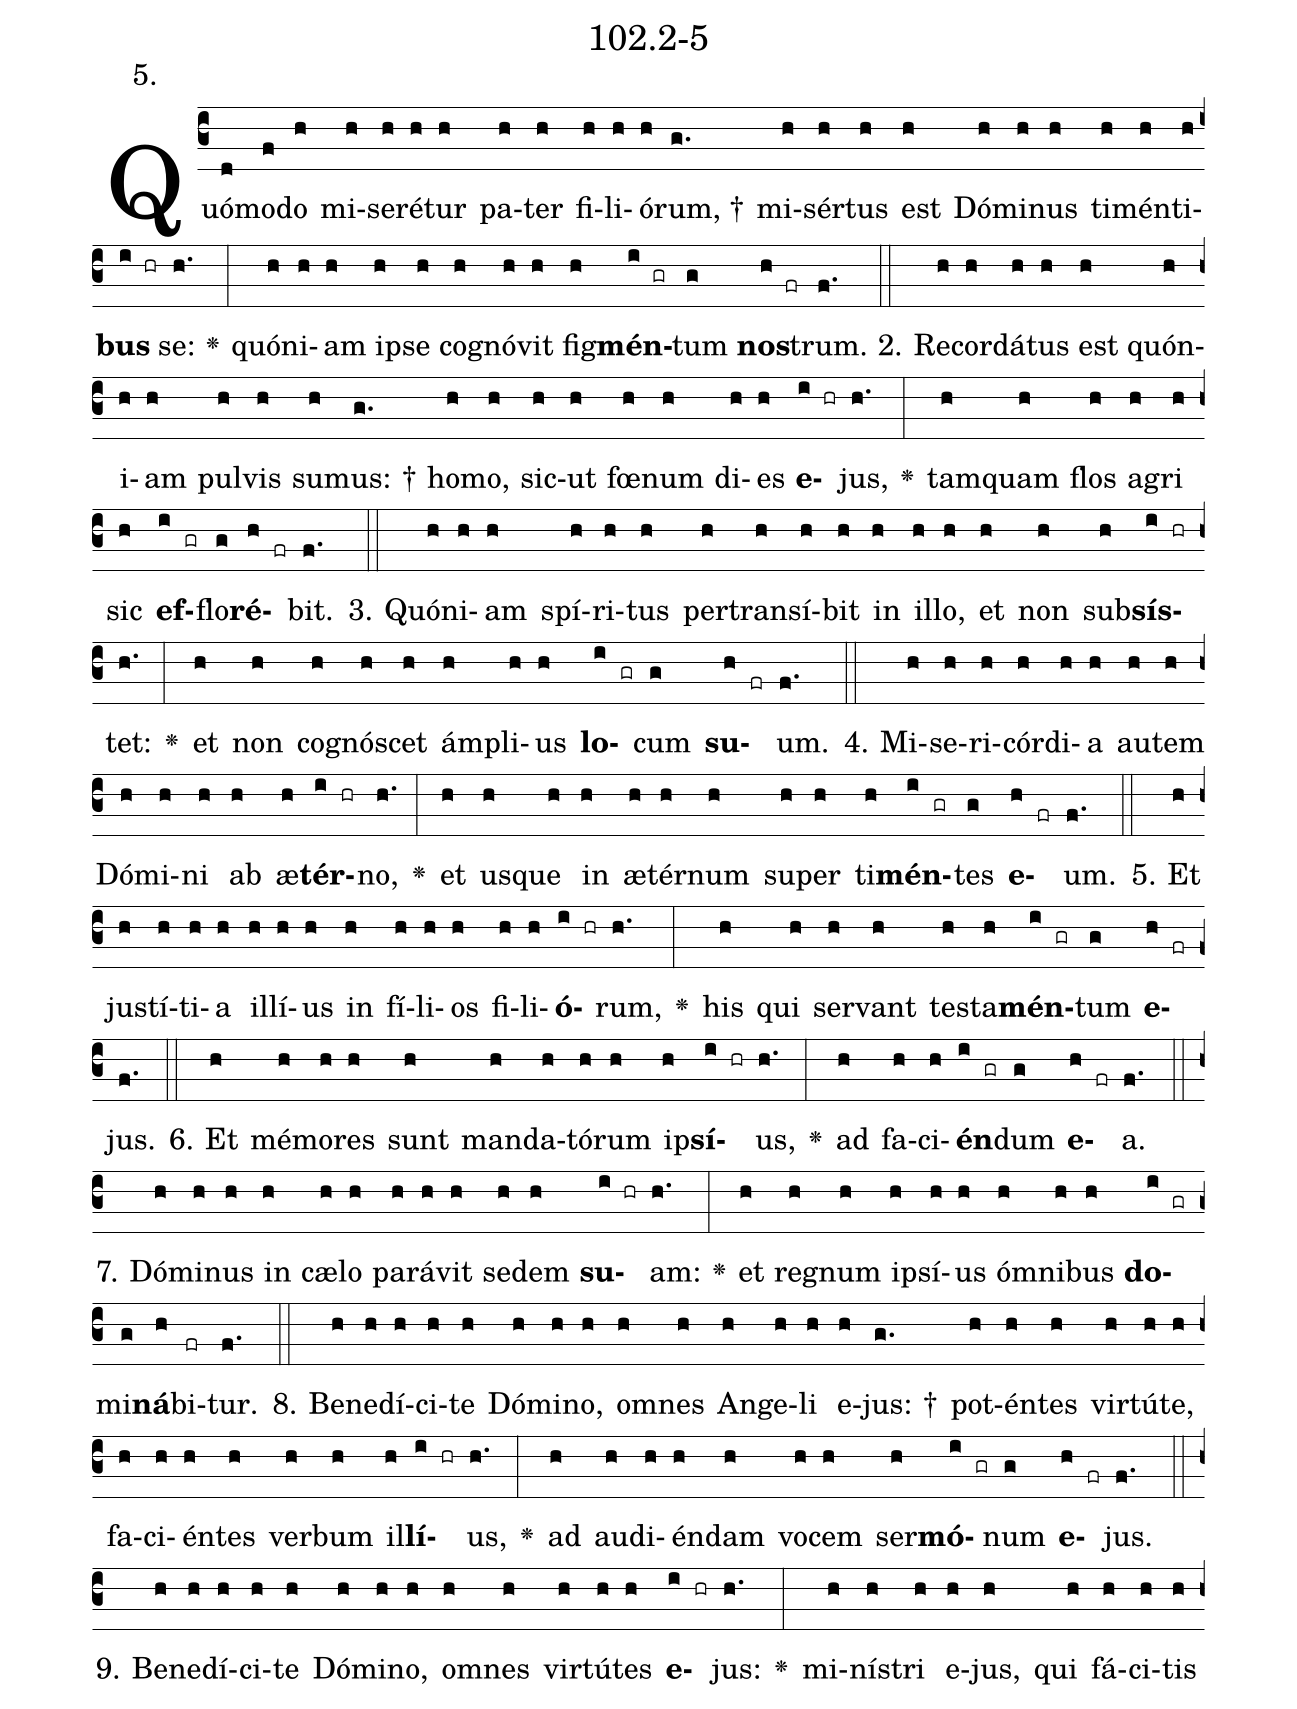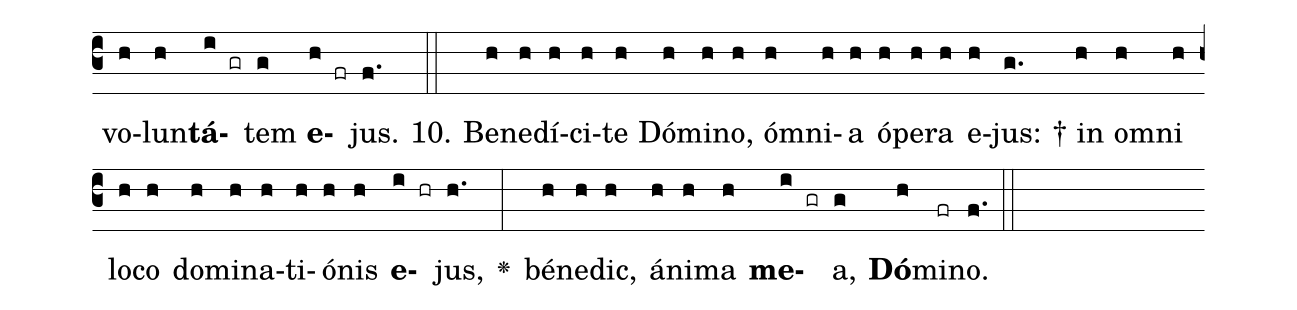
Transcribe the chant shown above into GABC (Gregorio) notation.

name: 102.2-5;
annotation: 5.;
%%
(c3)Quó(d)mo(f)do(h) mi(h)se(h)ré(h)tur(h) pa(h)ter(h) fi(h)li(h)ó(h)rum, †(g.) mi(h)sér(h)tus(h) est(h) Dó(h)mi(h)nus(h) ti(h)mén(h)ti(h)<b>bus</b>(i hr) se:(h.) <v>\greheightstar</v>(:) quón(h)i(h)am(h) ip(h)se(h) co(h)gnó(h)vit(h) fig(h)<b>mén</b>(i gr)tum(g) <b>nos</b>(h fr)trum.(f.) (::)
2. Re(h)cor(h)dá(h)tus(h) est(h) quón(h)i(h)am(h) pul(h)vis(h) su(h)mus: †(g.) ho(h)mo,(h) sic(h)ut(h) fœ(h)num(h) di(h)es(h) <b>e</b>(i hr)jus,(h.) <v>\greheightstar</v>(:) tam(h)quam(h) flos(h) a(h)gri(h) sic(h) <b>ef</b>(i gr)flo(g)<b>ré</b>(h fr)bit.(f.) (::)
3. Quón(h)i(h)am(h) spí(h)ri(h)tus(h) per(h)trans(h)í(h)bit(h) in(h) il(h)lo,(h) et(h) non(h) sub(h)<b>sís</b>(i hr)tet:(h.) <v>\greheightstar</v>(:) et(h) non(h) co(h)gnó(h)scet(h) ám(h)pli(h)us(h) <b>lo</b>(i gr)cum(g) <b>su</b>(h fr)um.(f.) (::)
4. Mi(h)se(h)ri(h)cór(h)di(h)a(h) au(h)tem(h) Dó(h)mi(h)ni(h) ab(h) æ(h)<b>tér</b>(i hr)no,(h.) <v>\greheightstar</v>(:) et(h) us(h)que(h) in(h) æ(h)tér(h)num(h) su(h)per(h) ti(h)<b>mén</b>(i gr)tes(g) <b>e</b>(h fr)um.(f.) (::)
5. Et(h) jus(h)tí(h)ti(h)a(h) il(h)lí(h)us(h) in(h) fí(h)li(h)os(h) fi(h)li(h)<b>ó</b>(i hr)rum,(h.) <v>\greheightstar</v>(:) his(h) qui(h) ser(h)vant(h) tes(h)ta(h)<b>mén</b>(i gr)tum(g) <b>e</b>(h fr)jus.(f.) (::)
6. Et(h) mé(h)mo(h)res(h) sunt(h) man(h)da(h)tó(h)rum(h) ip(h)<b>sí</b>(i hr)us,(h.) <v>\greheightstar</v>(:) ad(h) fa(h)ci(h)<b>én</b>(i gr)dum(g) <b>e</b>(h fr)a.(f.) (::)
7. Dó(h)mi(h)nus(h) in(h) cæ(h)lo(h) pa(h)rá(h)vit(h) se(h)dem(h) <b>su</b>(i hr)am:(h.) <v>\greheightstar</v>(:) et(h) re(h)gnum(h) ip(h)sí(h)us(h) óm(h)ni(h)bus(h) <b>do</b>(i gr)mi(g)<b>ná</b>(h)bi(fr)tur.(f.) (::)
8. Be(h)ne(h)dí(h)ci(h)te(h) Dó(h)mi(h)no,(h) om(h)nes(h) An(h)ge(h)li(h) e(h)jus: †(g.) pot(h)én(h)tes(h) vir(h)tú(h)te,(h) fa(h)ci(h)én(h)tes(h) ver(h)bum(h) il(h)<b>lí</b>(i hr)us,(h.) <v>\greheightstar</v>(:) ad(h) au(h)di(h)én(h)dam(h) vo(h)cem(h) ser(h)<b>mó</b>(i gr)num(g) <b>e</b>(h fr)jus.(f.) (::)
9. Be(h)ne(h)dí(h)ci(h)te(h) Dó(h)mi(h)no,(h) om(h)nes(h) vir(h)tú(h)tes(h) <b>e</b>(i hr)jus:(h.) <v>\greheightstar</v>(:) mi(h)nís(h)tri(h) e(h)jus,(h) qui(h) fá(h)ci(h)tis(h) vo(h)lun(h)<b>tá</b>(i gr)tem(g) <b>e</b>(h fr)jus.(f.) (::)
10. Be(h)ne(h)dí(h)ci(h)te(h) Dó(h)mi(h)no,(h) óm(h)ni(h)a(h) ó(h)pe(h)ra(h) e(h)jus: †(g.) in(h) om(h)ni(h) lo(h)co(h) do(h)mi(h)na(h)ti(h)ó(h)nis(h) <b>e</b>(i hr)jus,(h.) <v>\greheightstar</v>(:) bé(h)ne(h)dic,(h) á(h)ni(h)ma(h) <b>me</b>(i gr)a,(g) <b>Dó</b>(h)mi(fr)no.(f.) (::)
